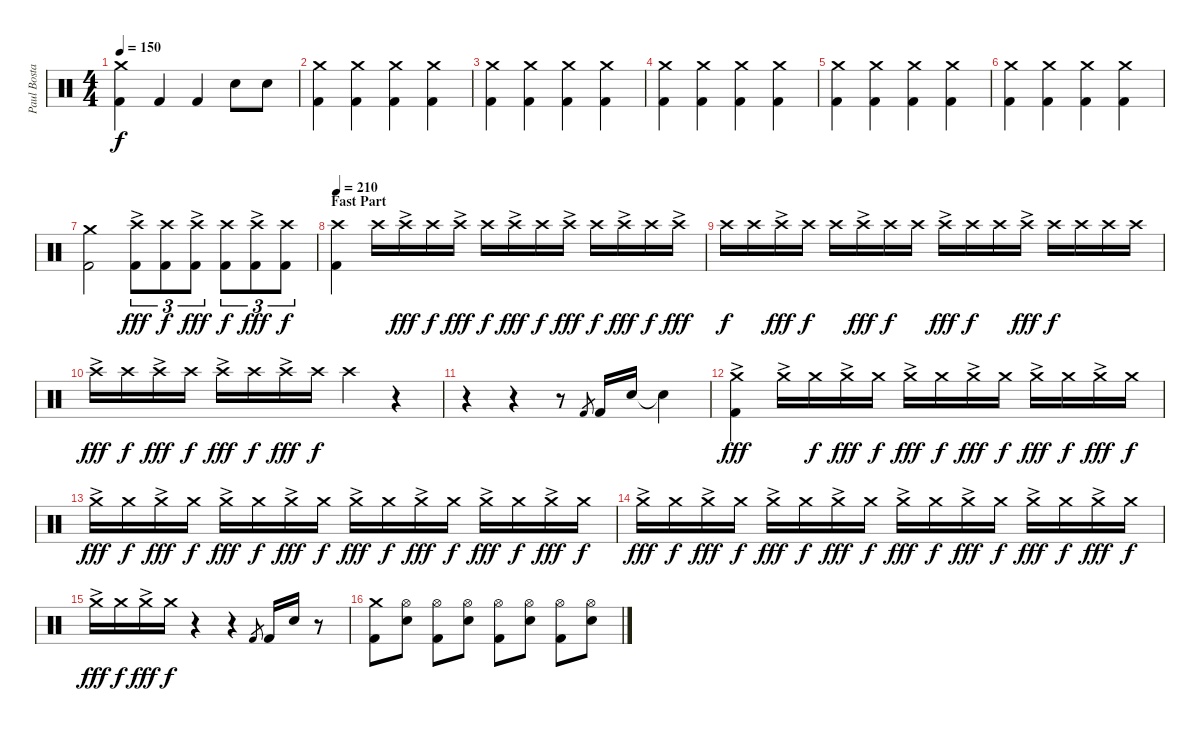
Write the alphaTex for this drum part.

\track ("Paul Bostaph" "Paul Bosta") {instrument percussion}
\staff {score}
\articulation defaults
\ts (4 4)
\tempo 150
\clef neutral
\ks c
("Crash medium (hit)" "Kick (hit) 2").4{dy f} "Kick (hit) 2".4 "Kick (hit) 2".4 "Snare (hit) 2".8 "Snare (hit) 2".8 |
("Crash medium (hit)" "Kick (hit) 2").4 ("Crash medium (hit)" "Kick (hit) 2").4 ("Crash medium (hit)" "Kick (hit) 2").4 ("Crash medium (hit)" "Kick (hit) 2").4 |
("Crash medium (hit)" "Kick (hit) 2").4 ("Crash medium (hit)" "Kick (hit) 2").4 ("Crash medium (hit)" "Kick (hit) 2").4 ("Crash medium (hit)" "Kick (hit) 2").4 |
("Crash medium (hit)" "Kick (hit) 2").4 ("Crash medium (hit)" "Kick (hit) 2").4 ("Crash medium (hit)" "Kick (hit) 2").4 ("Crash medium (hit)" "Kick (hit) 2").4 |
("Crash medium (hit)" "Kick (hit) 2").4 ("Crash medium (hit)" "Kick (hit) 2").4 ("Crash medium (hit)" "Kick (hit) 2").4 ("Crash medium (hit)" "Kick (hit) 2").4 |
("Crash medium (hit)" "Kick (hit) 2").4 ("Crash medium (hit)" "Kick (hit) 2").4 ("Crash medium (hit)" "Kick (hit) 2").4 ("Crash medium (hit)" "Kick (hit) 2").4 |
("Crash medium (hit)" "Kick (hit) 2").2 ("Crash high (hit)"{ac} "Kick (hit) 2").8{tu (3 2) dy fff} ("Crash high (hit)" "Kick (hit) 2").8{tu (3 2) dy f} ("Crash high (hit)"{ac} "Kick (hit) 2").8{tu (3 2) dy fff} ("Crash high (hit)" "Kick (hit) 2").8{tu (3 2) dy f} ("Crash high (hit)"{ac} "Kick (hit) 2").8{tu (3 2) dy fff} ("Crash high (hit)" "Kick (hit) 2").8{tu (3 2) dy f} |
\section ("" "Fast Part")
\tempo 210
("Crash high (hit)" "Kick (hit) 2").4 "Crash high (hit)".16 "Crash high (hit)"{ac}.16{dy fff} "Crash high (hit)".16{dy f} "Crash high (hit)"{ac}.16{dy fff} "Crash high (hit)".16{dy f} "Crash high (hit)"{ac}.16{dy fff} "Crash high (hit)".16{dy f} "Crash high (hit)"{ac}.16{dy fff} "Crash high (hit)".16{dy f} "Crash high (hit)"{ac}.16{dy fff} "Crash high (hit)".16{dy f} "Crash high (hit)"{ac}.16{dy fff} |
"Crash high (hit)".16{dy f} "Crash high (hit)".16 "Crash high (hit)"{ac}.16{dy fff} "Crash high (hit)".16{dy f} "Crash high (hit)".16 "Crash high (hit)"{ac}.16{dy fff} "Crash high (hit)".16{dy f} "Crash high (hit)".16 "Crash high (hit)"{ac}.16{dy fff} "Crash high (hit)".16{dy f} "Crash high (hit)".16 "Crash high (hit)"{ac}.16{dy fff} "Crash high (hit)".16{dy f} "Crash high (hit)".16 "Crash high (hit)".16 "Crash high (hit)".16 |
"Crash high (hit)"{ac}.16{dy fff} "Crash high (hit)".16{dy f} "Crash high (hit)"{ac}.16{dy fff} "Crash high (hit)".16{dy f} "Crash high (hit)"{ac}.16{dy fff} "Crash high (hit)".16{dy f} "Crash high (hit)"{ac}.16{dy fff} "Crash high (hit)".16{dy f} "Crash high (hit)".4 r.4 |
r.4 r.4 r.8 "Kick (hit) 2".8{gr} "Kick (hit) 2".16 "Snare (hit) 2".16 "Snare (hit)"{t}.4 |
("Crash medium (hit)"{ac} "Kick (hit) 2").4{dy fff} "Crash medium (hit)"{ac}.16 "Crash medium (hit)".16{dy f} "Crash medium (hit)"{ac}.16{dy fff} "Crash medium (hit)".16{dy f} "Crash medium (hit)"{ac}.16{dy fff} "Crash medium (hit)".16{dy f} "Crash medium (hit)"{ac}.16{dy fff} "Crash medium (hit)".16{dy f} "Crash medium (hit)"{ac}.16{dy fff} "Crash medium (hit)".16{dy f} "Crash medium (hit)"{ac}.16{dy fff} "Crash medium (hit)".16{dy f} |
"Crash medium (hit)"{ac}.16{dy fff} "Crash medium (hit)".16{dy f} "Crash medium (hit)"{ac}.16{dy fff} "Crash medium (hit)".16{dy f} "Crash medium (hit)"{ac}.16{dy fff} "Crash medium (hit)".16{dy f} "Crash medium (hit)"{ac}.16{dy fff} "Crash medium (hit)".16{dy f} "Crash medium (hit)"{ac}.16{dy fff} "Crash medium (hit)".16{dy f} "Crash medium (hit)"{ac}.16{dy fff} "Crash medium (hit)".16{dy f} "Crash medium (hit)"{ac}.16{dy fff} "Crash medium (hit)".16{dy f} "Crash medium (hit)"{ac}.16{dy fff} "Crash medium (hit)".16{dy f} |
"Crash medium (hit)"{ac}.16{dy fff} "Crash medium (hit)".16{dy f} "Crash medium (hit)"{ac}.16{dy fff} "Crash medium (hit)".16{dy f} "Crash medium (hit)"{ac}.16{dy fff} "Crash medium (hit)".16{dy f} "Crash medium (hit)"{ac}.16{dy fff} "Crash medium (hit)".16{dy f} "Crash medium (hit)"{ac}.16{dy fff} "Crash medium (hit)".16{dy f} "Crash medium (hit)"{ac}.16{dy fff} "Crash medium (hit)".16{dy f} "Crash medium (hit)"{ac}.16{dy fff} "Crash medium (hit)".16{dy f} "Crash medium (hit)"{ac}.16{dy fff} "Crash medium (hit)".16{dy f} |
"Crash medium (hit)"{ac}.16{dy fff} "Crash medium (hit)".16{dy f} "Crash medium (hit)"{ac}.16{dy fff} "Crash medium (hit)".16{dy f} r.4 r.4 "Kick (hit) 2".8{gr} "Kick (hit) 2".16 "Snare (hit) 2".16 r.8 |
("Crash medium (hit)" "Kick (hit) 2").8 ("Hi-Hat (open)" "Snare (hit) 2").8 ("Hi-Hat (open)" "Kick (hit) 2").8 ("Hi-Hat (open)" "Snare (hit) 2").8 ("Hi-Hat (open)" "Kick (hit) 2").8 ("Hi-Hat (open)" "Snare (hit) 2").8 ("Hi-Hat (open)" "Kick (hit) 2").8 ("Hi-Hat (open)" "Snare (hit) 2").8
